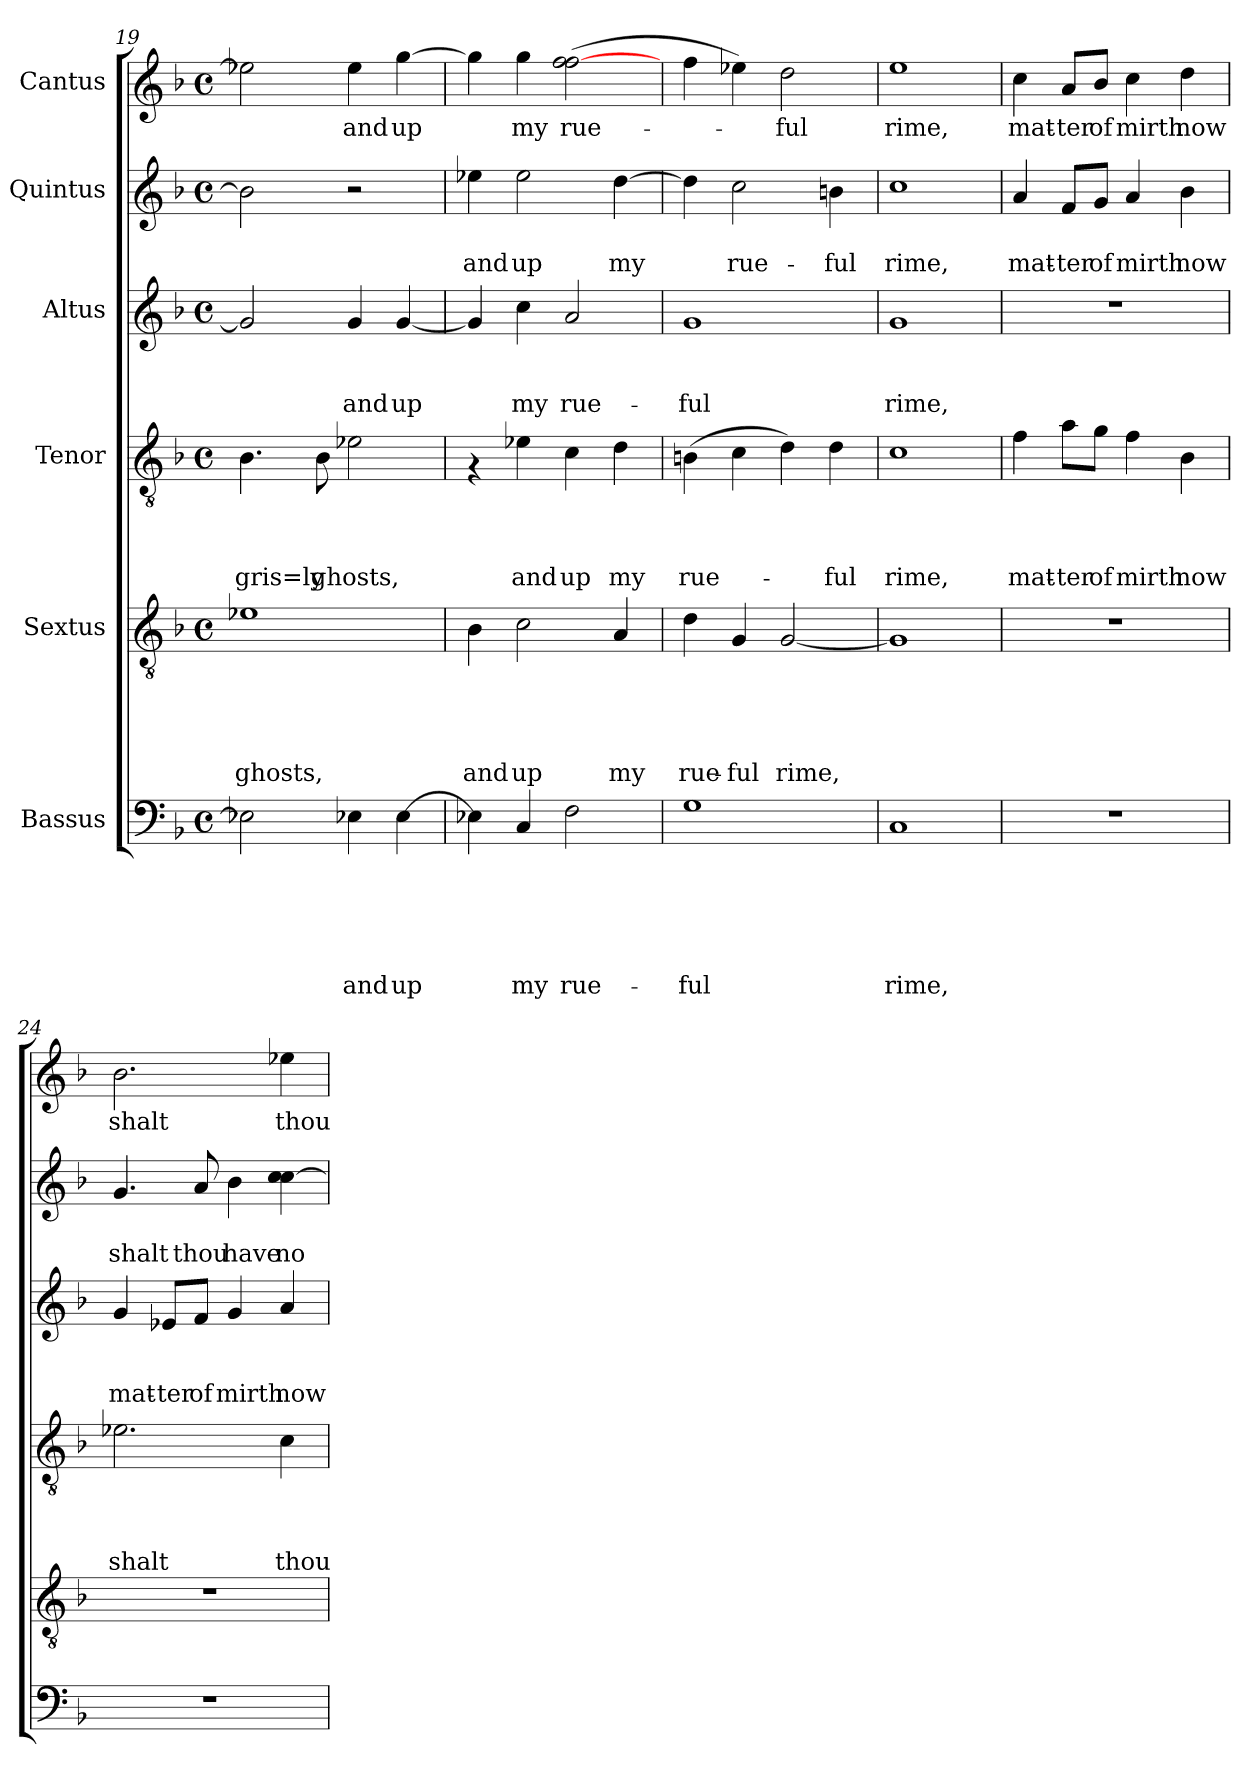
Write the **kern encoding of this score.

**kern	**text	**text	**text	**text	**text	**text	**kern	**text	**text	**text	**text	**text	**kern	**text	**text	**text	**text	**kern	**text	**text	**text	**kern	**text	**text	**kern	**text
*part6	*part6	*part6	*part6	*part6	*part6	*part6	*part5	*part5	*part5	*part5	*part5	*part5	*part4	*part4	*part4	*part4	*part4	*part3	*part3	*part3	*part3	*part2	*part2	*part2	*part1	*part1
*staff6	*staff6	*staff6	*staff6	*staff6	*staff6	*staff6	*staff5	*staff5	*staff5	*staff5	*staff5	*staff5	*staff4	*staff4	*staff4	*staff4	*staff4	*staff3	*staff3	*staff3	*staff3	*staff2	*staff2	*staff2	*staff1	*staff1
*I"Bassus	*	*	*	*	*	*	*I"Sextus	*	*	*	*	*	*I"Tenor	*	*	*	*	*I"Altus	*	*	*	*I"Quintus	*	*	*I"Cantus	*
*clefF4	*	*	*	*	*	*	*clefGv2	*	*	*	*	*	*clefGv2	*	*	*	*	*clefG2	*	*	*	*clefG2	*	*	*clefG2	*
*k[b-]	*	*	*	*	*	*	*k[b-]	*	*	*	*	*	*k[b-]	*	*	*	*	*k[b-]	*	*	*	*k[b-]	*	*	*k[b-]	*
*F:	*	*	*	*	*	*	*F:	*	*	*	*	*	*F:	*	*	*	*	*F:	*	*	*	*F:	*	*	*F:	*
*M4/4	*	*	*	*	*	*	*M4/4	*	*	*	*	*	*M4/4	*	*	*	*	*M4/4	*	*	*	*M4/4	*	*	*M4/4	*
*met(c)	*	*	*	*	*	*	*met(c)	*	*	*	*	*	*met(c)	*	*	*	*	*met(c)	*	*	*	*met(c)	*	*	*met(c)	*
=19	=19	=19	=19	=19	=19	=19	=19	=19	=19	=19	=19	=19	=19	=19	=19	=19	=19	=19	=19	=19	=19	=19	=19	=19	=19	=19
!	!	!	!	!	!	!	!	!	!	!	!	!LO:LY:b	!	!	!	!	!LO:LY:b	!	!	!	!	!	!	!	!	!
2E-X\]	.	.	.	.	.	.	1e-X	.	.	.	.	ghosts,	4.B-\	.	.	.	gris=ly	2g/]	.	.	.	2b-\]	.	.	2ee-X\]	.
!	!	!	!	!	!	!	!	!	!	!	!	!	!	!	!	!	!LO:LY:b	!	!	!	!	!	!	!	!	!
.	.	.	.	.	.	.	.	.	.	.	.	.	8B-\	.	.	.	ghosts,	.	.	.	.	.	.	.	.	.
!	!	!	!	!	!	!LO:LY:b	!	!	!	!	!	!	!	!	!	!	!	!	!	!	!LO:LY:b	!	!	!	!	!LO:LY:b
4E-X\	.	.	.	.	.	and	.	.	.	.	.	.	2e-X\	.	.	.	.	4g/	.	.	and	2r	.	.	4ee-\	and
!	!	!	!	!	!	!LO:LY:b	!	!	!	!	!	!	!	!	!	!	!	!	!	!	!LO:LY:b	!	!	!	!	!LO:LY:b
[>4E-\	.	.	.	.	.	up	.	.	.	.	.	.	.	.	.	.	.	[<4g/	.	.	up	.	.	.	[>4gg\	up
=20	=20	=20	=20	=20	=20	=20	=20	=20	=20	=20	=20	=20	=20	=20	=20	=20	=20	=20	=20	=20	=20	=20	=20	=20	=20	=20
!	!	!	!	!	!	!	!	!	!	!	!	!LO:LY:b	!	!	!	!	!	!	!	!	!	!	!	!LO:LY:b	!	!
4E-X\]	.	.	.	.	.	.	4B-\	.	.	.	.	and	4rF	.	.	.	.	4g/]	.	.	.	4ee-X\	.	and	4gg\]	.
!	!	!	!	!	!	!LO:LY:b	!	!	!	!	!	!LO:LY:b	!	!	!	!	!LO:LY:b	!	!	!	!LO:LY:b	!	!	!LO:LY:b	!	!LO:LY:b
4C/	.	.	.	.	.	my	2c\	.	.	.	.	up	4e-X\	.	.	.	and	4cc\	.	.	my	2ee-\	.	up	4gg\	my
!	!	!	!	!	!	!LO:LY:b	!	!	!	!	!	!	!	!	!	!	!LO:LY:b	!	!	!	!LO:LY:b	!	!	!	!	!LO:LY:b
2F\	.	.	.	.	.	rue-	.	.	.	.	.	.	4c\	.	.	.	up	2a/	.	.	rue-	.	.	.	(>2ff\ [>2ff\	rue-
!	!	!	!	!	!	!	!	!	!	!	!	!LO:LY:b	!	!	!	!	!LO:LY:b	!	!	!	!	!	!	!LO:LY:b	!	!
.	.	.	.	.	.	.	4A/	.	.	.	.	my	4d\	.	.	.	my	.	.	.	.	[>4dd\	.	my	.	.
=21	=21	=21	=21	=21	=21	=21	=21	=21	=21	=21	=21	=21	=21	=21	=21	=21	=21	=21	=21	=21	=21	=21	=21	=21	=21	=21
!	!	!	!	!	!	!LO:LY:b	!	!	!	!	!	!LO:LY:b	!	!	!	!	!LO:LY:b	!	!	!	!LO:LY:b	!	!	!	!	!
1G	.	.	.	.	.	-ful	4d\	.	.	.	.	rue-	(>4Bn\	.	.	.	rue-	1g	.	.	-ful	4dd\]	.	.	4ff\	.
!	!	!	!	!	!	!	!	!	!	!	!	!LO:LY:b	!	!	!	!	!	!	!	!	!	!	!	!LO:LY:b	!	!
.	.	.	.	.	.	.	4G/	.	.	.	.	-ful	4c\	.	.	.	.	.	.	.	.	2cc\	.	rue-	4ee-X\)	.
!	!	!	!	!	!	!	!	!	!	!	!	!LO:LY:b	!	!	!	!	!	!	!	!	!	!	!	!	!	!LO:LY:b
.	.	.	.	.	.	.	[<2G/	.	.	.	.	rime,	4d\)	.	.	.	.	.	.	.	.	.	.	.	2dd\	-ful
!	!	!	!	!	!	!	!	!	!	!	!	!	!	!	!	!	!LO:LY:b	!	!	!	!	!	!	!LO:LY:b	!	!
.	.	.	.	.	.	.	.	.	.	.	.	.	4d\	.	.	.	-ful	.	.	.	.	4bn\	.	-ful	.	.
=22	=22	=22	=22	=22	=22	=22	=22	=22	=22	=22	=22	=22	=22	=22	=22	=22	=22	=22	=22	=22	=22	=22	=22	=22	=22	=22
!	!	!	!	!	!	!LO:LY:b	!	!	!	!	!	!	!	!	!	!	!LO:LY:b	!	!	!	!LO:LY:b	!	!	!LO:LY:b	!	!LO:LY:b
1C	.	.	.	.	.	rime,	1G]	.	.	.	.	.	1c	.	.	.	rime,	1g	.	.	rime,	1cc	.	rime,	1ee	rime,
!!LO:PB:g=z
=23	=23	=23	=23	=23	=23	=23	=23	=23	=23	=23	=23	=23	=23	=23	=23	=23	=23	=23	=23	=23	=23	=23	=23	=23	=23	=23
!	!	!	!	!	!	!	!	!	!	!	!	!	!	!	!	!	!LO:LY:b	!	!	!	!	!	!	!LO:LY:b	!	!LO:LY:b
1r	.	.	.	.	.	.	1r	.	.	.	.	.	4f\	.	.	.	mat-	1r	.	.	.	4a/	.	mat-	4cc\	mat-
!	!	!	!	!	!	!	!	!	!	!	!	!	!	!	!	!	!LO:LY:b	!	!	!	!	!	!	!LO:LY:b	!	!LO:LY:b
.	.	.	.	.	.	.	.	.	.	.	.	.	8a\L	.	.	.	-ter	.	.	.	.	8f/L	.	-ter	8a/L	-ter
!	!	!	!	!	!	!	!	!	!	!	!	!	!	!	!	!	!LO:LY:b	!	!	!	!	!	!	!LO:LY:b	!	!LO:LY:b
.	.	.	.	.	.	.	.	.	.	.	.	.	8g\J	.	.	.	of	.	.	.	.	8g/J	.	of	8b-/J	of
!	!	!	!	!	!	!	!	!	!	!	!	!	!	!	!	!	!LO:LY:b	!	!	!	!	!	!	!LO:LY:b	!	!LO:LY:b
.	.	.	.	.	.	.	.	.	.	.	.	.	4f\	.	.	.	mirth	.	.	.	.	4a/	.	mirth	4cc\	mirth
!	!	!	!	!	!	!	!	!	!	!	!	!	!	!	!	!	!LO:LY:b	!	!	!	!	!	!	!LO:LY:b	!	!LO:LY:b
.	.	.	.	.	.	.	.	.	.	.	.	.	4B-\	.	.	.	now	.	.	.	.	4b-\	.	now	4dd\	now
=24	=24	=24	=24	=24	=24	=24	=24	=24	=24	=24	=24	=24	=24	=24	=24	=24	=24	=24	=24	=24	=24	=24	=24	=24	=24	=24
!	!	!	!	!	!	!	!	!	!	!	!	!	!	!	!	!	!LO:LY:b	!	!	!	!LO:LY:b	!	!	!LO:LY:b	!	!LO:LY:b
1r	.	.	.	.	.	.	1r	.	.	.	.	.	2.e-X\	.	.	.	shalt	4g/	.	.	mat-	4.g/	.	shalt	2.b-\	shalt
!	!	!	!	!	!	!	!	!	!	!	!	!	!	!	!	!	!	!	!	!	!LO:LY:b	!	!	!	!	!
.	.	.	.	.	.	.	.	.	.	.	.	.	.	.	.	.	.	8e-X/L	.	.	-ter	.	.	.	.	.
!	!	!	!	!	!	!	!	!	!	!	!	!	!	!	!	!	!	!	!	!	!LO:LY:b	!	!	!LO:LY:b	!	!
.	.	.	.	.	.	.	.	.	.	.	.	.	.	.	.	.	.	8f/J	.	.	of	8a/	.	thou	.	.
!	!	!	!	!	!	!	!	!	!	!	!	!	!	!	!	!	!	!	!	!	!LO:LY:b	!	!	!LO:LY:b	!	!
.	.	.	.	.	.	.	.	.	.	.	.	.	.	.	.	.	.	4g/	.	.	mirth	4b-\	.	have	.	.
!	!	!	!	!	!	!	!	!	!	!	!	!	!	!	!	!	!LO:LY:b	!	!	!	!LO:LY:b	!	!	!LO:LY:b	!	!LO:LY:b
.	.	.	.	.	.	.	.	.	.	.	.	.	4c\	.	.	.	thou	4a/	.	.	now	4cc\ [>4cc\	.	no	4ee-X\	thou
=	=	=	=	=	=	=	=	=	=	=	=	=	=	=	=	=	=	=	=	=	=	=	=	=	=	=
*-	*-	*-	*-	*-	*-	*-	*-	*-	*-	*-	*-	*-	*-	*-	*-	*-	*-	*-	*-	*-	*-	*-	*-	*-	*-	*-
